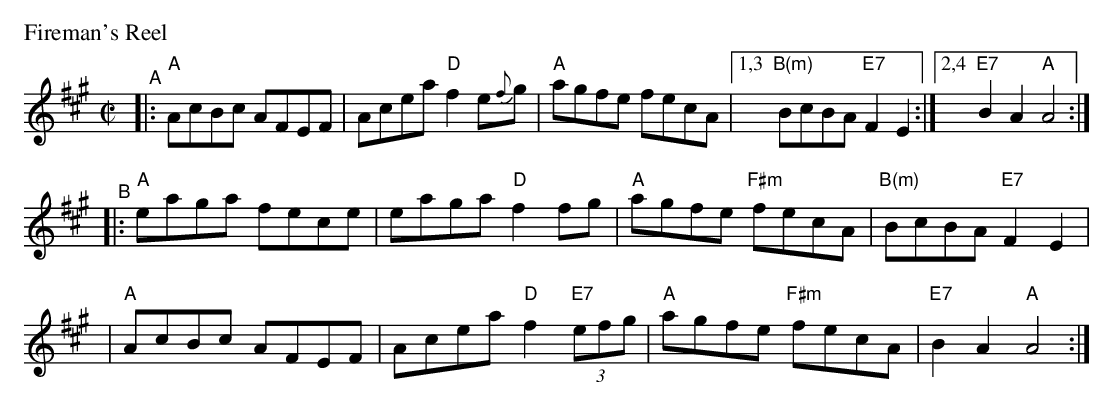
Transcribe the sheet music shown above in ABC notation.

X:1
P: Fireman's Reel
M: C|
L: 1/8
K: A
"^A"\
|:"A"AcBc AFEF | Acea "D"f2 e{f}g | "A"agfe fecA |[1,3 "B(m)"BcBA "E7"F2E2 \
                                                :|[2,4 "E7"B2A2 "A"A4 :|
"^B"\
|:"A"eaga fece | eaga "D"f2fg | "A"agfe "F#m"fecA | "B(m)"BcBA "E7"F2E2 |
| "A"AcBc AFEF | Acea "D"f2"E7"(3efg | "A"agfe "F#m"fecA | "E7"B2A2 "A"A4 :|
